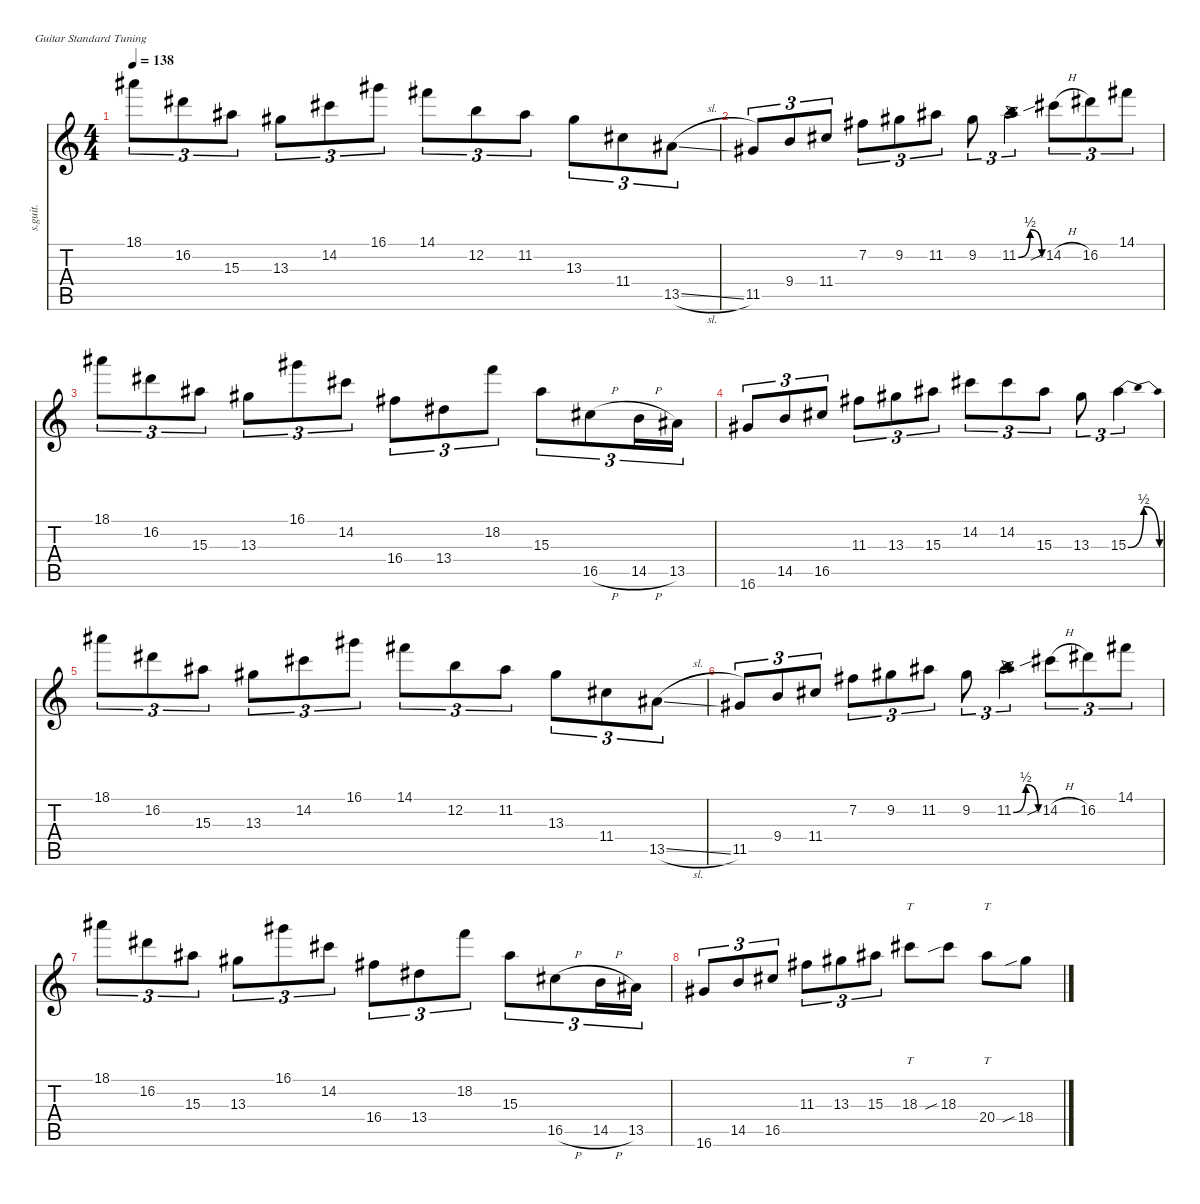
\defaultSystemsLayout 4
\hideDynamics
\bracketExtendMode nobrackets
\track ("Mario Camarena" "s.guit.") {instrument electricguitarjazz}
\staff {score tabs}
\tuning (E4 B3 G3 D3 A2 E2)
\ts (4 4)
\tempo 138
\clef g2
\ks c
18.1{acc #}.8{tu (3 2) lyrics (0 "") lyrics (1 "") lyrics (2 "") lyrics (3 "") lyrics (4 "") dy f} 16.2{acc #}.8{tu (3 2) lyrics (0 "") lyrics (1 "") lyrics (2 "") lyrics (3 "") lyrics (4 "")} 15.3{acc #}.8{tu (3 2) lyrics (0 "") lyrics (1 "") lyrics (2 "") lyrics (3 "") lyrics (4 "")} 13.3{acc #}.8{tu (3 2) lyrics (0 "") lyrics (1 "") lyrics (2 "") lyrics (3 "") lyrics (4 "")} 14.2{acc #}.8{tu (3 2) lyrics (0 "") lyrics (1 "") lyrics (2 "") lyrics (3 "") lyrics (4 "")} 16.1{acc #}.8{tu (3 2) lyrics (0 "") lyrics (1 "") lyrics (2 "") lyrics (3 "") lyrics (4 "")} 14.1{acc #}.8{tu (3 2) lyrics (0 "") lyrics (1 "") lyrics (2 "") lyrics (3 "") lyrics (4 "")} 12.2.8{tu (3 2) lyrics (0 "") lyrics (1 "") lyrics (2 "") lyrics (3 "") lyrics (4 "")} 11.2{acc #}.8{tu (3 2) lyrics (0 "") lyrics (1 "") lyrics (2 "") lyrics (3 "") lyrics (4 "")} 13.3{acc #}.8{tu (3 2) lyrics (0 "") lyrics (1 "") lyrics (2 "") lyrics (3 "") lyrics (4 "")} 11.4{acc #}.8{tu (3 2) lyrics (0 "") lyrics (1 "") lyrics (2 "") lyrics (3 "") lyrics (4 "")} 13.5{sl acc #}.8{tu (3 2) lyrics (0 "") lyrics (1 "") lyrics (2 "") lyrics (3 "") lyrics (4 "")} |
11.5{acc #}.8{tu (3 2) lyrics (0 "") lyrics (1 "") lyrics (2 "") lyrics (3 "") lyrics (4 "")} 9.4.8{tu (3 2) lyrics (0 "") lyrics (1 "") lyrics (2 "") lyrics (3 "") lyrics (4 "")} 11.4{acc #}.8{tu (3 2) lyrics (0 "") lyrics (1 "") lyrics (2 "") lyrics (3 "") lyrics (4 "")} 7.2{acc #}.8{tu (3 2) lyrics (0 "") lyrics (1 "") lyrics (2 "") lyrics (3 "") lyrics (4 "")} 9.2{acc #}.8{tu (3 2) lyrics (0 "") lyrics (1 "") lyrics (2 "") lyrics (3 "") lyrics (4 "")} 11.2{acc #}.8{tu (3 2) lyrics (0 "") lyrics (1 "") lyrics (2 "") lyrics (3 "") lyrics (4 "")} 9.2{acc #}.8{tu (3 2) lyrics (0 "") lyrics (1 "") lyrics (2 "") lyrics (3 "") lyrics (4 "")} 11.2{be (bendrelease 0 0 30 2 30 2 60 0) acc #}.4{tu (3 2) lyrics (0 "") lyrics (1 "") lyrics (2 "") lyrics (3 "") lyrics (4 "")} 14.2{sib h acc #}.8{tu (3 2) lyrics (0 "") lyrics (1 "") lyrics (2 "") lyrics (3 "") lyrics (4 "")} 16.2{acc #}.8{tu (3 2) lyrics (0 "") lyrics (1 "") lyrics (2 "") lyrics (3 "") lyrics (4 "")} 14.1{acc #}.8{tu (3 2) lyrics (0 "") lyrics (1 "") lyrics (2 "") lyrics (3 "") lyrics (4 "")} |
18.1{acc #}.8{tu (3 2) lyrics (0 "") lyrics (1 "") lyrics (2 "") lyrics (3 "") lyrics (4 "")} 16.2{acc #}.8{tu (3 2) lyrics (0 "") lyrics (1 "") lyrics (2 "") lyrics (3 "") lyrics (4 "")} 15.3{acc #}.8{tu (3 2) lyrics (0 "") lyrics (1 "") lyrics (2 "") lyrics (3 "") lyrics (4 "")} 13.3{acc #}.8{tu (3 2) lyrics (0 "") lyrics (1 "") lyrics (2 "") lyrics (3 "") lyrics (4 "")} 16.1{acc #}.8{tu (3 2) lyrics (0 "") lyrics (1 "") lyrics (2 "") lyrics (3 "") lyrics (4 "")} 14.2{acc #}.8{tu (3 2) lyrics (0 "") lyrics (1 "") lyrics (2 "") lyrics (3 "") lyrics (4 "")} 16.4{acc #}.8{tu (3 2) lyrics (0 "") lyrics (1 "") lyrics (2 "") lyrics (3 "") lyrics (4 "")} 13.4{acc #}.8{tu (3 2) lyrics (0 "") lyrics (1 "") lyrics (2 "") lyrics (3 "") lyrics (4 "")} 18.2.8{tu (3 2) lyrics (0 "") lyrics (1 "") lyrics (2 "") lyrics (3 "") lyrics (4 "")} 15.3{acc #}.8{tu (3 2) lyrics (0 "") lyrics (1 "") lyrics (2 "") lyrics (3 "") lyrics (4 "")} 16.5{h acc #}.8{tu (3 2) lyrics (0 "") lyrics (1 "") lyrics (2 "") lyrics (3 "") lyrics (4 "")} 14.5{h}.16{tu (3 2) lyrics (0 "") lyrics (1 "") lyrics (2 "") lyrics (3 "") lyrics (4 "")} 13.5{acc #}.16{tu (3 2) lyrics (0 "") lyrics (1 "") lyrics (2 "") lyrics (3 "") lyrics (4 "")} |
16.6{acc #}.8{tu (3 2) lyrics (0 "") lyrics (1 "") lyrics (2 "") lyrics (3 "") lyrics (4 "")} 14.5.8{tu (3 2) lyrics (0 "") lyrics (1 "") lyrics (2 "") lyrics (3 "") lyrics (4 "")} 16.5{acc #}.8{tu (3 2) lyrics (0 "") lyrics (1 "") lyrics (2 "") lyrics (3 "") lyrics (4 "")} 11.3{acc #}.8{tu (3 2) lyrics (0 "") lyrics (1 "") lyrics (2 "") lyrics (3 "") lyrics (4 "")} 13.3{acc #}.8{tu (3 2) lyrics (0 "") lyrics (1 "") lyrics (2 "") lyrics (3 "") lyrics (4 "")} 15.3{acc #}.8{tu (3 2) lyrics (0 "") lyrics (1 "") lyrics (2 "") lyrics (3 "") lyrics (4 "")} 14.2{acc #}.8{tu (3 2) lyrics (0 "") lyrics (1 "") lyrics (2 "") lyrics (3 "") lyrics (4 "")} 14.2{acc #}.8{tu (3 2) lyrics (0 "") lyrics (1 "") lyrics (2 "") lyrics (3 "") lyrics (4 "")} 15.3{acc #}.8{tu (3 2) lyrics (0 "") lyrics (1 "") lyrics (2 "") lyrics (3 "") lyrics (4 "")} 13.3{acc #}.8{tu (3 2) lyrics (0 "") lyrics (1 "") lyrics (2 "") lyrics (3 "") lyrics (4 "")} 15.3{be (bendrelease 0 0 30 2 30 2 60 0) acc #}.4{tu (3 2) lyrics (0 "") lyrics (1 "") lyrics (2 "") lyrics (3 "") lyrics (4 "")} |
18.1{acc #}.8{tu (3 2) lyrics (0 "") lyrics (1 "") lyrics (2 "") lyrics (3 "") lyrics (4 "")} 16.2{acc #}.8{tu (3 2) lyrics (0 "") lyrics (1 "") lyrics (2 "") lyrics (3 "") lyrics (4 "")} 15.3{acc #}.8{tu (3 2) lyrics (0 "") lyrics (1 "") lyrics (2 "") lyrics (3 "") lyrics (4 "")} 13.3{acc #}.8{tu (3 2) lyrics (0 "") lyrics (1 "") lyrics (2 "") lyrics (3 "") lyrics (4 "")} 14.2{acc #}.8{tu (3 2) lyrics (0 "") lyrics (1 "") lyrics (2 "") lyrics (3 "") lyrics (4 "")} 16.1{acc #}.8{tu (3 2) lyrics (0 "") lyrics (1 "") lyrics (2 "") lyrics (3 "") lyrics (4 "")} 14.1{acc #}.8{tu (3 2) lyrics (0 "") lyrics (1 "") lyrics (2 "") lyrics (3 "") lyrics (4 "")} 12.2.8{tu (3 2) lyrics (0 "") lyrics (1 "") lyrics (2 "") lyrics (3 "") lyrics (4 "")} 11.2{acc #}.8{tu (3 2) lyrics (0 "") lyrics (1 "") lyrics (2 "") lyrics (3 "") lyrics (4 "")} 13.3{acc #}.8{tu (3 2) lyrics (0 "") lyrics (1 "") lyrics (2 "") lyrics (3 "") lyrics (4 "")} 11.4{acc #}.8{tu (3 2) lyrics (0 "") lyrics (1 "") lyrics (2 "") lyrics (3 "") lyrics (4 "")} 13.5{sl acc #}.8{tu (3 2) lyrics (0 "") lyrics (1 "") lyrics (2 "") lyrics (3 "") lyrics (4 "")} |
11.5{acc #}.8{tu (3 2) lyrics (0 "") lyrics (1 "") lyrics (2 "") lyrics (3 "") lyrics (4 "")} 9.4.8{tu (3 2) lyrics (0 "") lyrics (1 "") lyrics (2 "") lyrics (3 "") lyrics (4 "")} 11.4{acc #}.8{tu (3 2) lyrics (0 "") lyrics (1 "") lyrics (2 "") lyrics (3 "") lyrics (4 "")} 7.2{acc #}.8{tu (3 2) lyrics (0 "") lyrics (1 "") lyrics (2 "") lyrics (3 "") lyrics (4 "")} 9.2{acc #}.8{tu (3 2) lyrics (0 "") lyrics (1 "") lyrics (2 "") lyrics (3 "") lyrics (4 "")} 11.2{acc #}.8{tu (3 2) lyrics (0 "") lyrics (1 "") lyrics (2 "") lyrics (3 "") lyrics (4 "")} 9.2{acc #}.8{tu (3 2) lyrics (0 "") lyrics (1 "") lyrics (2 "") lyrics (3 "") lyrics (4 "")} 11.2{be (bendrelease 0 0 30 2 30 2 60 0) acc #}.4{tu (3 2) lyrics (0 "") lyrics (1 "") lyrics (2 "") lyrics (3 "") lyrics (4 "")} 14.2{sib h acc #}.8{tu (3 2) lyrics (0 "") lyrics (1 "") lyrics (2 "") lyrics (3 "") lyrics (4 "")} 16.2{acc #}.8{tu (3 2) lyrics (0 "") lyrics (1 "") lyrics (2 "") lyrics (3 "") lyrics (4 "")} 14.1{acc #}.8{tu (3 2) lyrics (0 "") lyrics (1 "") lyrics (2 "") lyrics (3 "") lyrics (4 "")} |
18.1{acc #}.8{tu (3 2) lyrics (0 "") lyrics (1 "") lyrics (2 "") lyrics (3 "") lyrics (4 "")} 16.2{acc #}.8{tu (3 2) lyrics (0 "") lyrics (1 "") lyrics (2 "") lyrics (3 "") lyrics (4 "")} 15.3{acc #}.8{tu (3 2) lyrics (0 "") lyrics (1 "") lyrics (2 "") lyrics (3 "") lyrics (4 "")} 13.3{acc #}.8{tu (3 2) lyrics (0 "") lyrics (1 "") lyrics (2 "") lyrics (3 "") lyrics (4 "")} 16.1{acc #}.8{tu (3 2) lyrics (0 "") lyrics (1 "") lyrics (2 "") lyrics (3 "") lyrics (4 "")} 14.2{acc #}.8{tu (3 2) lyrics (0 "") lyrics (1 "") lyrics (2 "") lyrics (3 "") lyrics (4 "")} 16.4{acc #}.8{tu (3 2) lyrics (0 "") lyrics (1 "") lyrics (2 "") lyrics (3 "") lyrics (4 "")} 13.4{acc #}.8{tu (3 2) lyrics (0 "") lyrics (1 "") lyrics (2 "") lyrics (3 "") lyrics (4 "")} 18.2.8{tu (3 2) lyrics (0 "") lyrics (1 "") lyrics (2 "") lyrics (3 "") lyrics (4 "")} 15.3{acc #}.8{tu (3 2) lyrics (0 "") lyrics (1 "") lyrics (2 "") lyrics (3 "") lyrics (4 "")} 16.5{h acc #}.8{tu (3 2) lyrics (0 "") lyrics (1 "") lyrics (2 "") lyrics (3 "") lyrics (4 "")} 14.5{h}.16{tu (3 2) lyrics (0 "") lyrics (1 "") lyrics (2 "") lyrics (3 "") lyrics (4 "")} 13.5{acc #}.16{tu (3 2) lyrics (0 "") lyrics (1 "") lyrics (2 "") lyrics (3 "") lyrics (4 "")} |
16.6{acc #}.8{tu (3 2) lyrics (0 "") lyrics (1 "") lyrics (2 "") lyrics (3 "") lyrics (4 "")} 14.5.8{tu (3 2) lyrics (0 "") lyrics (1 "") lyrics (2 "") lyrics (3 "") lyrics (4 "")} 16.5{acc #}.8{tu (3 2) lyrics (0 "") lyrics (1 "") lyrics (2 "") lyrics (3 "") lyrics (4 "")} 11.3{acc #}.8{tu (3 2) lyrics (0 "") lyrics (1 "") lyrics (2 "") lyrics (3 "") lyrics (4 "")} 13.3{acc #}.8{tu (3 2) lyrics (0 "") lyrics (1 "") lyrics (2 "") lyrics (3 "") lyrics (4 "")} 15.3{acc #}.8{tu (3 2) lyrics (0 "") lyrics (1 "") lyrics (2 "") lyrics (3 "") lyrics (4 "")} 18.3{acc #}.8{tt lyrics (0 "") lyrics (1 "") lyrics (2 "") lyrics (3 "") lyrics (4 "")} 18.3{sib acc #}.8{lyrics (0 "") lyrics (1 "") lyrics (2 "") lyrics (3 "") lyrics (4 "")} 20.4{acc #}.8{tt lyrics (0 "") lyrics (1 "") lyrics (2 "") lyrics (3 "") lyrics (4 "")} 18.4{sib acc #}.8{lyrics (0 "") lyrics (1 "") lyrics (2 "") lyrics (3 "") lyrics (4 "")}
